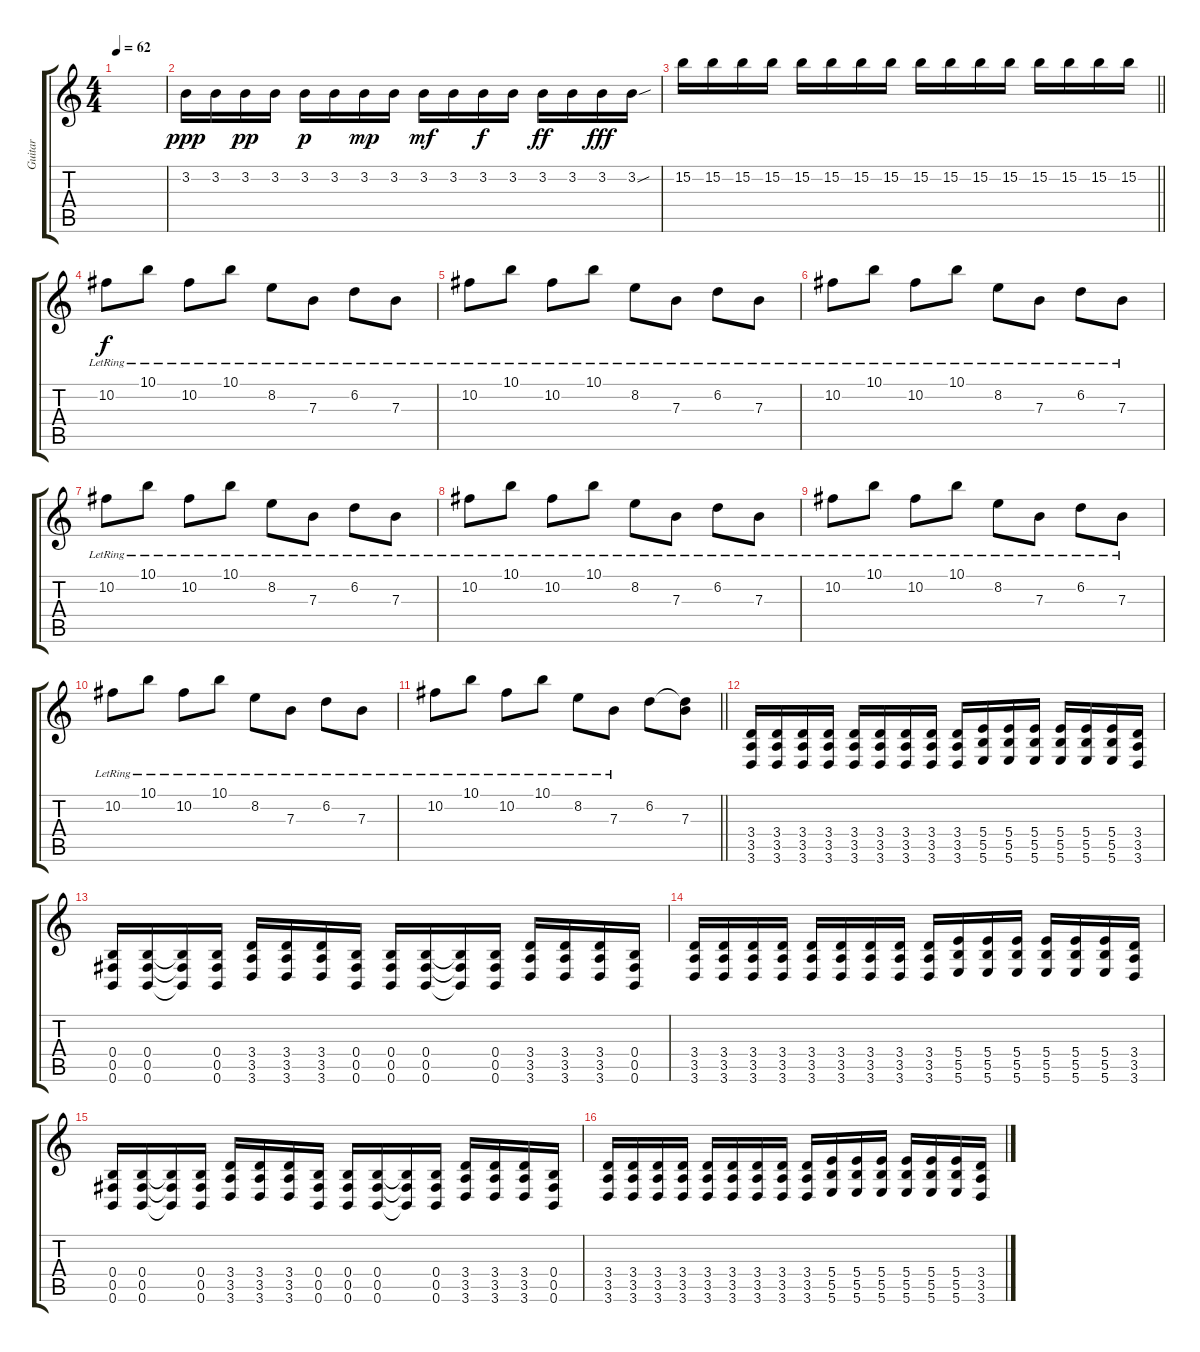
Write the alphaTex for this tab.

\track ("Guitar" "Guitar") {instrument overdrivenguitar}
\staff {score tabs}
\tuning (Db4 Ab3 E3 B2 Gb2 B1) {hide}
\ts (4 4)
\tempo 62
\clef g2
\ks c
|
3.2.16{dy ppp} 3.2.16 3.2.16{dy pp} 3.2.16 3.2.16{dy p} 3.2.16 3.2.16{dy mp} 3.2.16 3.2.16{dy mf} 3.2.16 3.2.16{dy f} 3.2.16 3.2.16{dy ff} 3.2.16 3.2.16{dy fff} 3.2{sou}.16 |
\barLineRight lightlight
15.2.16 15.2.16 15.2.16 15.2.16 15.2.16 15.2.16 15.2.16 15.2.16 15.2.16 15.2.16 15.2.16 15.2.16 15.2.16 15.2.16 15.2.16 15.2.16 |
\section ("" "")
10.2{lr}.8{dy f} 10.1{lr}.8 10.2{lr}.8 10.1{lr}.8 8.2{lr}.8 7.3{lr}.8 6.2{lr}.8 7.3{lr}.8 |
10.2{lr}.8 10.1{lr}.8 10.2{lr}.8 10.1{lr}.8 8.2{lr}.8 7.3{lr}.8 6.2{lr}.8 7.3{lr}.8 |
10.2{lr}.8 10.1{lr}.8 10.2{lr}.8 10.1{lr}.8 8.2{lr}.8 7.3{lr}.8 6.2{lr}.8 7.3{lr}.8 |
10.2{lr}.8 10.1{lr}.8 10.2{lr}.8 10.1{lr}.8 8.2{lr}.8 7.3{lr}.8 6.2{lr}.8 7.3{lr}.8 |
10.2{lr}.8 10.1{lr}.8 10.2{lr}.8 10.1{lr}.8 8.2{lr}.8 7.3{lr}.8 6.2{lr}.8 7.3{lr}.8 |
10.2{lr}.8 10.1{lr}.8 10.2{lr}.8 10.1{lr}.8 8.2{lr}.8 7.3{lr}.8 6.2{lr}.8 7.3{lr}.8 |
10.2{lr}.8 10.1{lr}.8 10.2{lr}.8 10.1{lr}.8 8.2{lr}.8 7.3{lr}.8 6.2{lr}.8 7.3{lr}.8 |
\barLineRight lightlight
10.2{lr}.8 10.1{lr}.8 10.2{lr}.8 10.1{lr}.8 8.2{lr}.8 7.3{lr}.8 6.2.8 (6.2{t} 7.3).8 |
\section ("" "")
(3.4 3.5 3.6).16 (3.4 3.5 3.6).16 (3.4 3.5 3.6).16 (3.4 3.5 3.6).16 (3.4 3.5 3.6).16 (3.4 3.5 3.6).16 (3.4 3.5 3.6).16 (3.4 3.5 3.6).16 (3.4 3.5 3.6).16 (5.4 5.5 5.6).16 (5.4 5.5 5.6).16 (5.4 5.5 5.6).16 (5.4 5.5 5.6).16 (5.4 5.5 5.6).16 (5.4 5.5 5.6).16 (3.4 3.5 3.6).16 |
(0.4 0.5 0.6).16 (0.4 0.5 0.6).16 (0.4{t} 0.5{t} 0.6{t}).16 (0.4 0.5 0.6).16 (3.4 3.5 3.6).16 (3.4 3.5 3.6).16 (3.4 3.5 3.6).16 (0.4 0.5 0.6).16 (0.4 0.5 0.6).16 (0.4 0.5 0.6).16 (0.4{t} 0.5{t} 0.6{t}).16 (0.4 0.5 0.6).16 (3.4 3.5 3.6).16 (3.4 3.5 3.6).16 (3.4 3.5 3.6).16 (0.4 0.5 0.6).16 |
(3.4 3.5 3.6).16 (3.4 3.5 3.6).16 (3.4 3.5 3.6).16 (3.4 3.5 3.6).16 (3.4 3.5 3.6).16 (3.4 3.5 3.6).16 (3.4 3.5 3.6).16 (3.4 3.5 3.6).16 (3.4 3.5 3.6).16 (5.4 5.5 5.6).16 (5.4 5.5 5.6).16 (5.4 5.5 5.6).16 (5.4 5.5 5.6).16 (5.4 5.5 5.6).16 (5.4 5.5 5.6).16 (3.4 3.5 3.6).16 |
(0.4 0.5 0.6).16 (0.4 0.5 0.6).16 (0.4{t} 0.5{t} 0.6{t}).16 (0.4 0.5 0.6).16 (3.4 3.5 3.6).16 (3.4 3.5 3.6).16 (3.4 3.5 3.6).16 (0.4 0.5 0.6).16 (0.4 0.5 0.6).16 (0.4 0.5 0.6).16 (0.4{t} 0.5{t} 0.6{t}).16 (0.4 0.5 0.6).16 (3.4 3.5 3.6).16 (3.4 3.5 3.6).16 (3.4 3.5 3.6).16 (0.4 0.5 0.6).16 |
(3.4 3.5 3.6).16 (3.4 3.5 3.6).16 (3.4 3.5 3.6).16 (3.4 3.5 3.6).16 (3.4 3.5 3.6).16 (3.4 3.5 3.6).16 (3.4 3.5 3.6).16 (3.4 3.5 3.6).16 (3.4 3.5 3.6).16 (5.4 5.5 5.6).16 (5.4 5.5 5.6).16 (5.4 5.5 5.6).16 (5.4 5.5 5.6).16 (5.4 5.5 5.6).16 (5.4 5.5 5.6).16 (3.4 3.5 3.6).16
